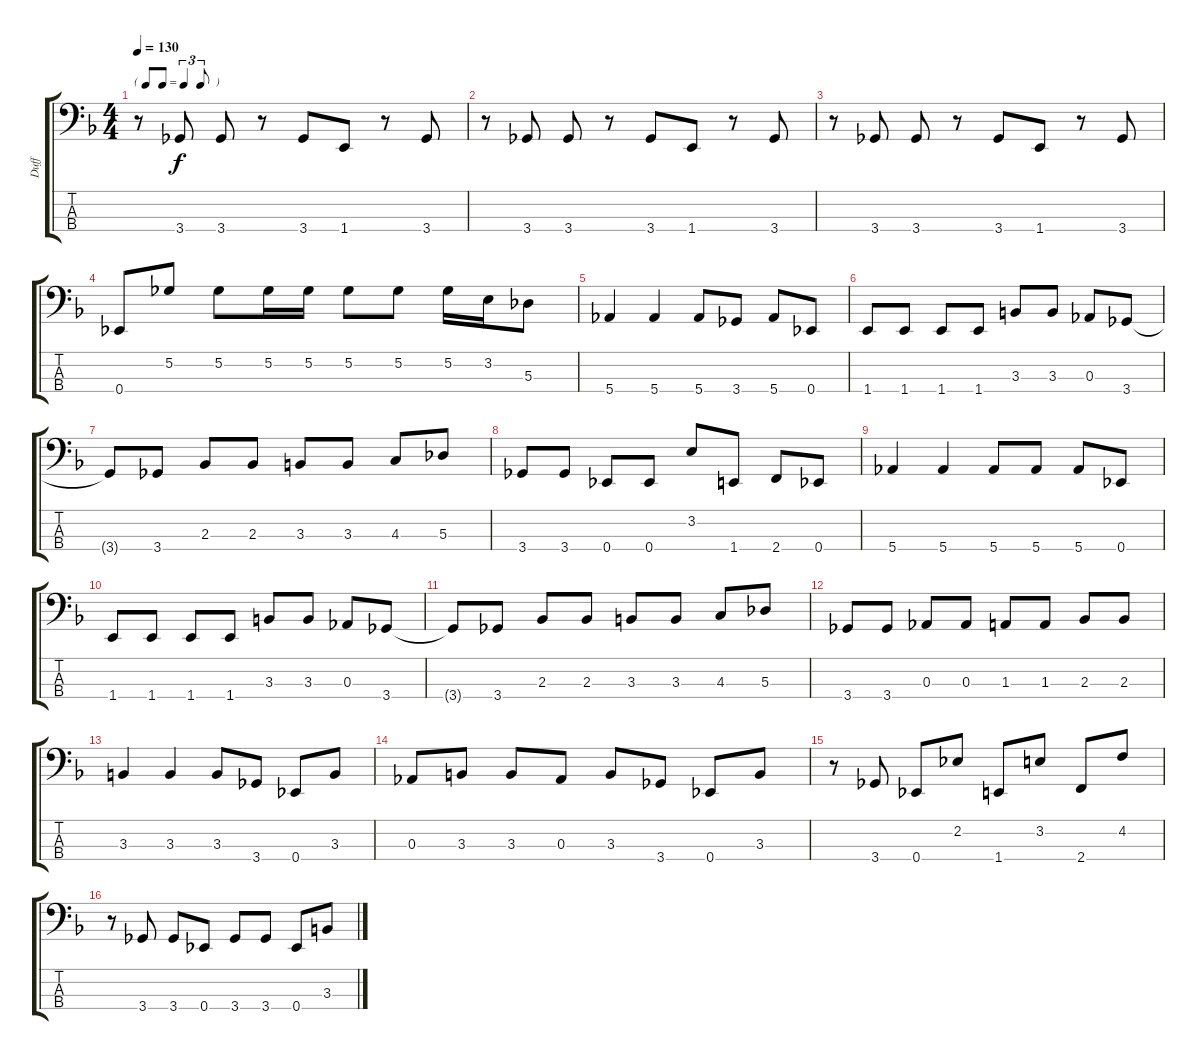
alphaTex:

\track ("Duff" "Duff") {instrument electricbasspick}
\staff {score tabs}
\tuning (Gb2 Db2 Ab1 Eb1) {hide}
\ts (4 4)
\tf triplet8th
\tempo 130
\clef f4
\ks f
r.8{dy f} 3.4.8 3.4.8 r.8 3.4.8 1.4.8 r.8 3.4.8 |
r.8 3.4.8 3.4.8 r.8 3.4.8 1.4.8 r.8 3.4.8 |
r.8 3.4.8 3.4.8 r.8 3.4.8 1.4.8 r.8 3.4.8 |
0.4.8 5.2.8 5.2.8 5.2.16 5.2.16 5.2.8 5.2.8 5.2.16 3.2.16 5.3.8 |
5.4.4 5.4.4 5.4.8 3.4.8 5.4.8 0.4.8 |
1.4.8 1.4.8 1.4.8 1.4.8 3.3.8 3.3.8 0.3.8 3.4.8 |
3.4{t}.8 3.4.8 2.3.8 2.3.8 3.3.8 3.3.8 4.3.8 5.3.8 |
3.4.8 3.4.8 0.4.8 0.4.8 3.2.8 1.4.8 2.4.8 0.4.8 |
5.4.4 5.4.4 5.4.8 5.4.8 5.4.8 0.4.8 |
1.4.8 1.4.8 1.4.8 1.4.8 3.3.8 3.3.8 0.3.8 3.4.8 |
3.4{t}.8 3.4.8 2.3.8 2.3.8 3.3.8 3.3.8 4.3.8 5.3.8 |
3.4.8 3.4.8 0.3.8 0.3.8 1.3.8 1.3.8 2.3.8 2.3.8 |
3.3.4 3.3.4 3.3.8 3.4.8 0.4.8 3.3.8 |
0.3.8 3.3.8 3.3.8 0.3.8 3.3.8 3.4.8 0.4.8 3.3.8 |
r.8 3.4.8 0.4.8 2.2.8 1.4.8 3.2.8 2.4.8 4.2.8 |
r.8 3.4.8 3.4.8 0.4.8 3.4.8 3.4.8 0.4.8 3.3.8
